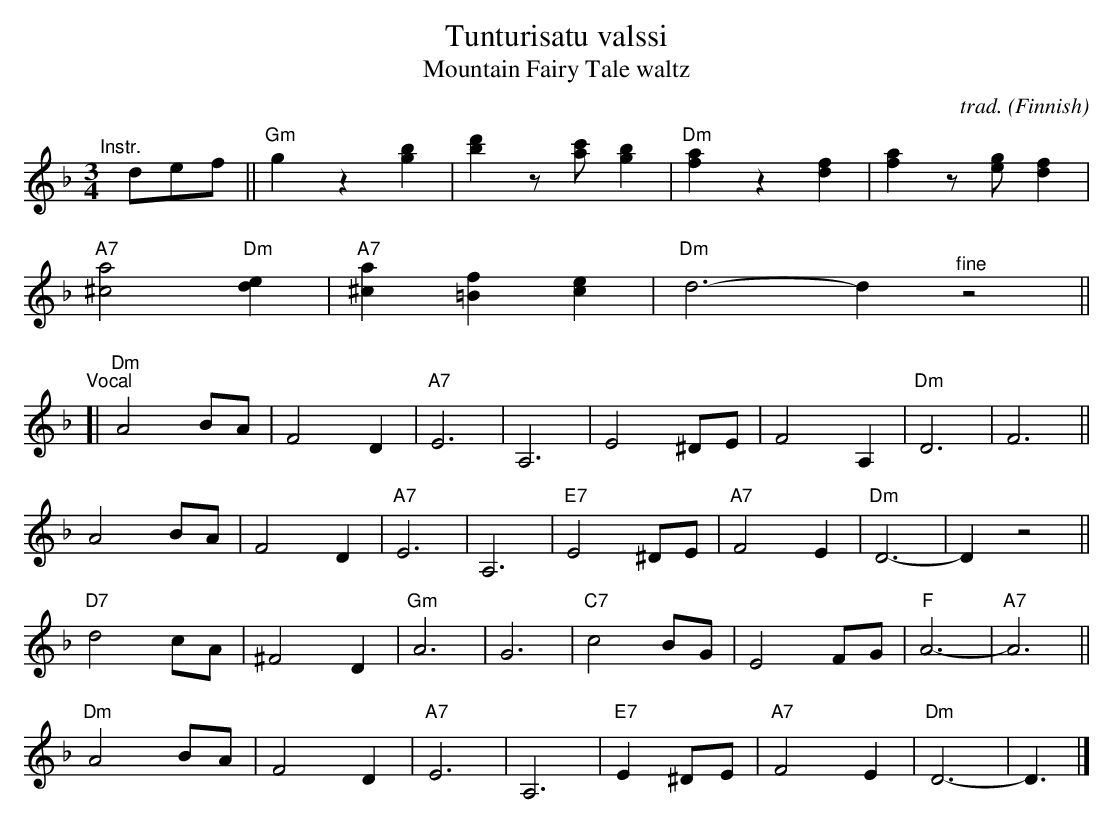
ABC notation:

X:1
T: Tunturisatu valssi
T: Mountain Fairy Tale waltz
C: trad.
O: Finnish
M: 3/4
L: 1/8
K: Dm
"^Instr."[|] def ||\
"Gm"g2 z2 [b2g2] | [d'2b2] z[c'a] [b2g2] | "Dm"[a2f2] z2 [f2d2] | [a2f2] z[ge] [f2d2] |
"A7"[a4^c4] "Dm"[e2d2] | "A7"[a2^c2] [f2=B2] [e2c2] | "Dm"d6- d2 "^fine"z4 ||
"^Vocal"[|\
"Dm"A4 BA | F4 D2 | "A7"E6 | A,6 | E4 ^DE | F4 A,2 | "Dm"D6 | F6 ||
A4 BA | F4 D2 | "A7"E6 | A,6 | "E7"E4 ^DE | "A7"F4 E2 | "Dm"D6- | D2 z4 ||
"D7"d4 cA | ^F4 D2 | "Gm"A6 | G6 | "C7"c4 BG | E4 FG | "F"A6- | "A7"A6 ||
"Dm"A4 BA | F4 D2 | "A7"E6 | A,6 | "E7"E2 ^DE | "A7"F4 E2 | "Dm"D6- | D3 |]
